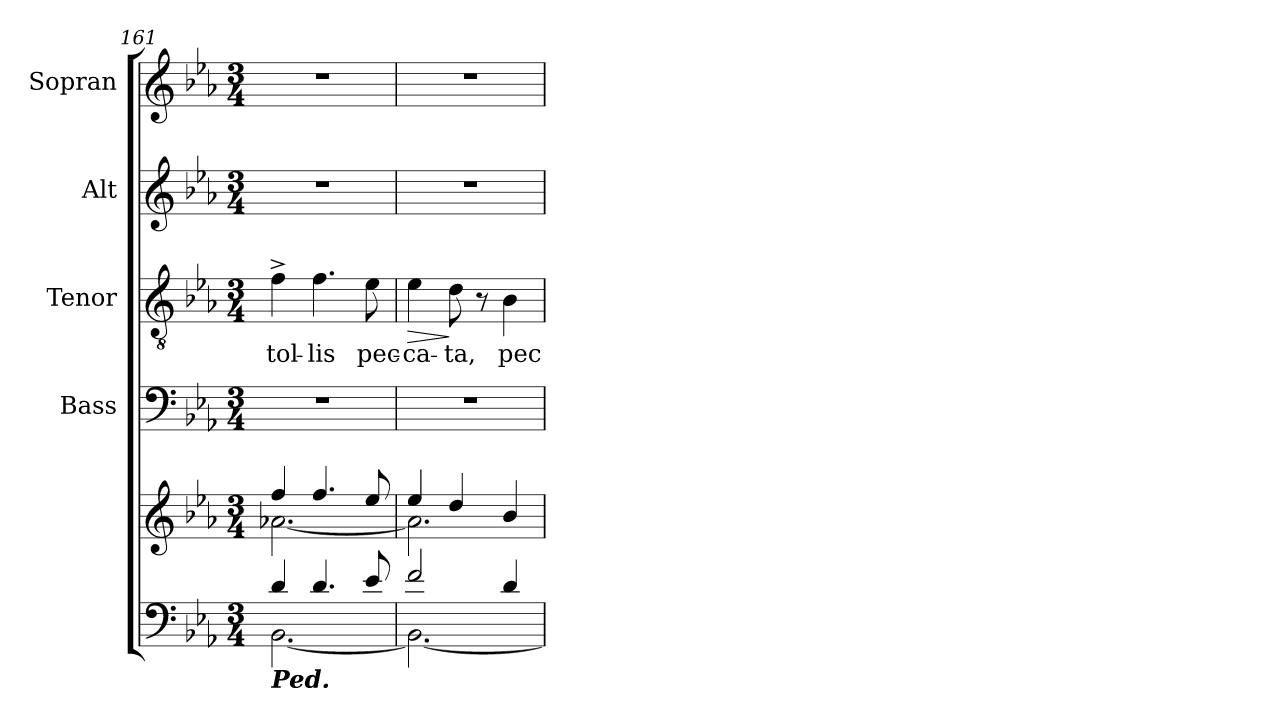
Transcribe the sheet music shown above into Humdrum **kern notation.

**kern	**kern	**kern	**kern	**text	**dynam	**kern	**kern
*part5	*part5	*part4	*part3	*part3	*part3	*part2	*part1
*staff6	*staff5	*staff4	*staff3	*staff3	*staff3	*staff2	*staff1
*	*	*I"Bass	*I"Tenor	*	*	*I"Alt	*I"Sopran
*	*	*I'B.	*I'T.	*	*	*I'A.	*I'S.
*clefF4	*clefG2	*clefF4	*clefGv2	*	*	*clefG2	*clefG2
*k[b-e-a-]	*k[b-e-a-]	*k[b-e-a-]	*k[b-e-a-]	*	*	*k[b-e-a-]	*k[b-e-a-]
*E-:	*E-:	*E-:	*E-:	*	*	*E-:	*E-:
*M3/4	*M3/4	*M3/4	*M3/4	*	*	*M3/4	*M3/4
=161	=161	=161	=161	=161	=161	=161	=161
*^	*^	*	*	*	*	*	*
!LO:TX:b:Bi:t=Ped.	!	!	!	!	!	!	!	!	!
!	!	!	!	!	!	!LO:LY:b	!	!	!
4d/	[<2.BB-\	4ff/	[<2.a-X\	2.r	4f^>\	tol-	.	2.r	2.r
!	!	!	!	!	!	!LO:LY:b	!	!	!
4.d/	.	4.ff/	.	.	4.f\	-lis	.	.	.
!	!	!	!	!	!	!LO:LY:b	!	!	!
8e-/	.	8ee-/	.	.	8e-\	pec-	.	.	.
=162	=162	=162	=162	=162	=162	=162	=162	=162	=162
!	!	!	!	!	!	!LO:LY:b	!LO:HP:b	!	!
2f/	2.BB-\_	4ee-/	2.a-\]	2.r	4e-\	-ca-	>	2.r	2.r
!	!	!	!	!	!	!LO:LY:b	!	!	!
.	.	4dd/	.	.	8d\	-ta,	]	.	.
.	.	.	.	.	8r	.	.	.	.
!	!	!	!	!	!	!LO:LY:b	!	!	!
4d/	.	4b-/	.	.	4B-\	pec-	.	.	.
*v	*v	*	*	*	*	*	*	*	*
*	*v	*v	*	*	*	*	*	*
=	=	=	=	=	=	=	=
*-	*-	*-	*-	*-	*-	*-	*-
